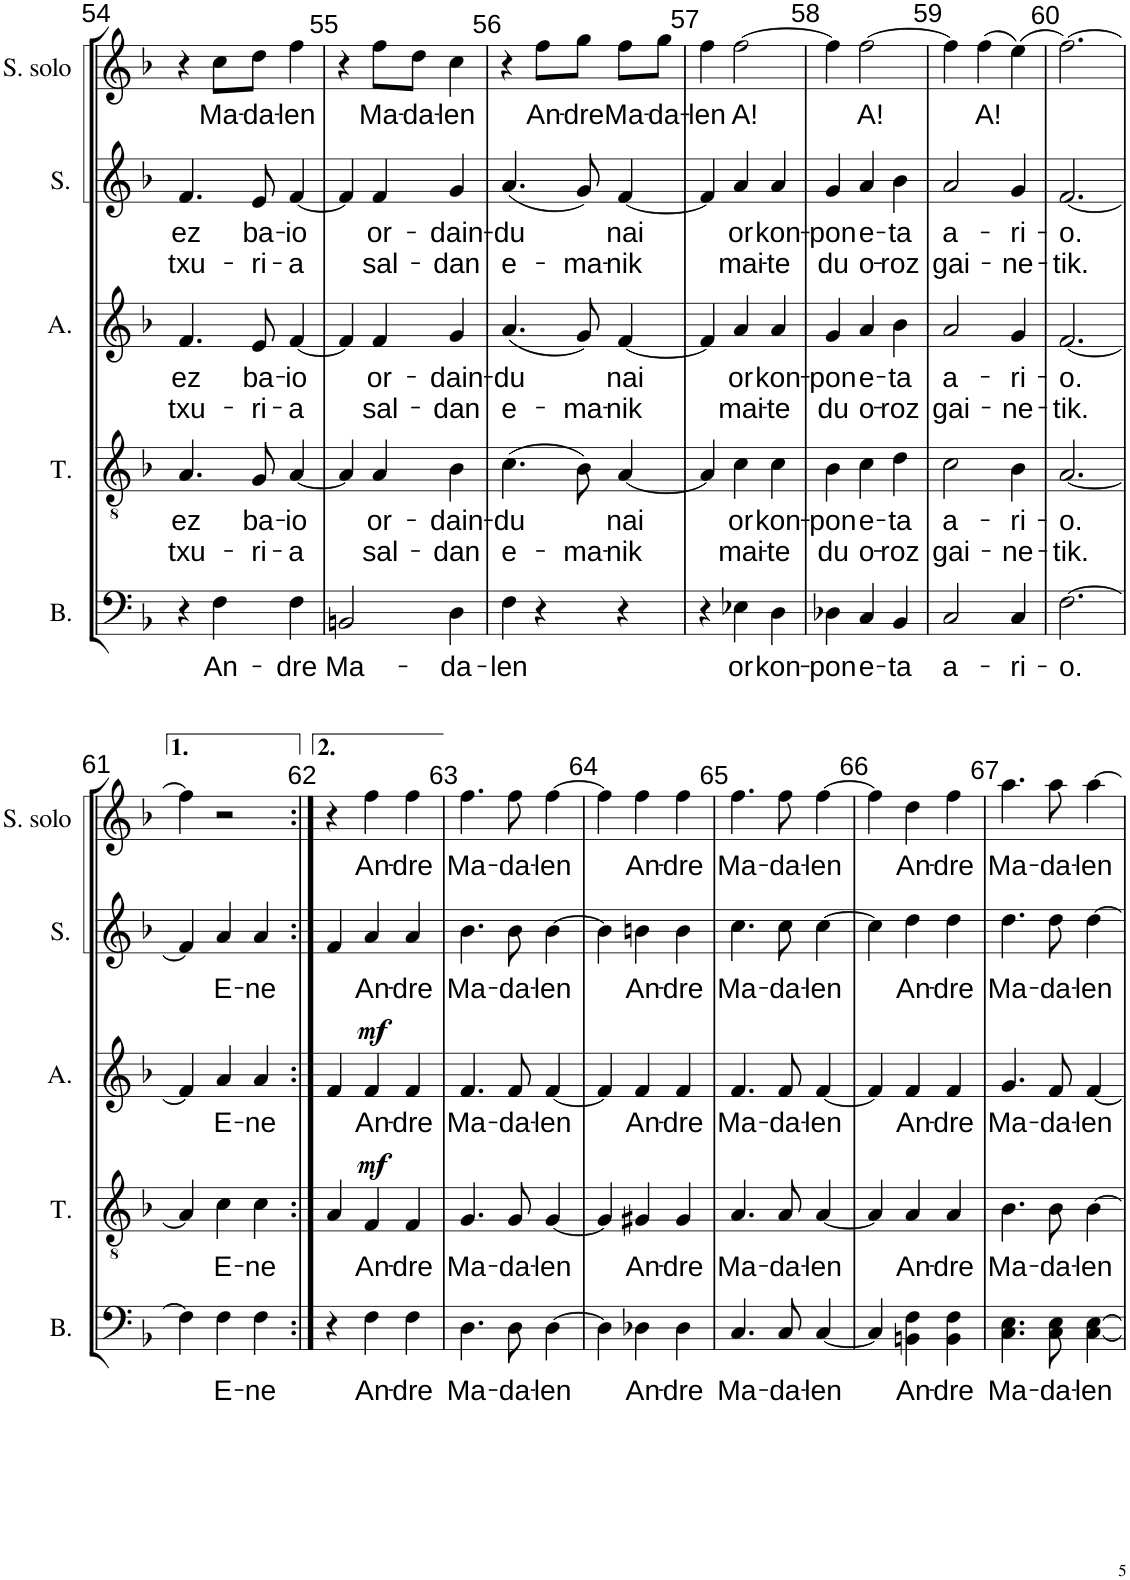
**kern	**text	**kern	**text	**text	**dynam	**kern	**text	**text	**dynam	**kern	**text	**text	**kern	**text
*part5	*part5	*part4	*part4	*part4	*part4	*part3	*part3	*part3	*part3	*part2	*part2	*part2	*part1	*part1
*staff5	*staff5	*staff4	*staff4	*staff4	*staff4	*staff3	*staff3	*staff3	*staff3	*staff2	*staff2	*staff2	*staff1	*staff1
*I"Basse	*	*I"Ténor	*	*	*	*I"Alto	*	*	*	*I"Soprano	*	*	*I"Soprano solo	*
*I'B.	*	*I'T.	*	*	*	*I'A.	*	*	*	*I'S.	*	*	*I'S. solo	*
!!LO:PB:g=z
*clefF4	*	*clefGv2	*	*	*	*clefG2	*	*	*	*clefG2	*	*	*clefG2	*
*k[b-]	*	*k[b-]	*	*	*	*k[b-]	*	*	*	*k[b-]	*	*	*k[b-]	*
*M3/4	*	*M3/4	*	*	*	*M3/4	*	*	*	*M3/4	*	*	*M3/4	*
=54	=54	=54	=54	=54	=54	=54	=54	=54	=54	=54	=54	=54	=54	=54
!	!	!	!LO:LY:b	!LO:LY:b	!	!	!LO:LY:b	!LO:LY:b	!	!	!LO:LY:b	!LO:LY:b	!	!
4r	.	4.A/	ez	txu-	.	4.f/	ez	txu-	.	4.f/	ez	txu-	4r	.
!	!LO:LY:b	!	!	!	!	!	!	!	!	!	!	!	!	!LO:LY:b
4F\	An-	.	.	.	.	.	.	.	.	.	.	.	8cc\L	Ma-
!	!	!	!LO:LY:b	!LO:LY:b	!	!	!LO:LY:b	!LO:LY:b	!	!	!LO:LY:b	!LO:LY:b	!	!LO:LY:b
.	.	8G/	ba-	-ri-	.	8e/	ba-	-ri-	.	8e/	ba-	-ri-	8dd\J	-da-
!	!LO:LY:b	!	!LO:LY:b	!LO:LY:b	!	!	!LO:LY:b	!LO:LY:b	!	!	!LO:LY:b	!LO:LY:b	!	!LO:LY:b
4F\	-dre	[4A/	-io	-a	.	[4f/	-io	-a	.	[4f/	-io	-a	4ff\	-len
=55	=55	=55	=55	=55	=55	=55	=55	=55	=55	=55	=55	=55	=55	=55
!	!LO:LY:b	!	!	!	!	!	!	!	!	!	!	!	!	!
2BBn/	Ma-	4A/]	.	.	.	4f/]	.	.	.	4f/]	.	.	4r	.
!	!	!	!LO:LY:b	!LO:LY:b	!	!	!LO:LY:b	!LO:LY:b	!	!	!LO:LY:b	!LO:LY:b	!	!LO:LY:b
.	.	4A/	or-	sal-	.	4f/	or-	sal-	.	4f/	or-	sal-	8ff\L	Ma-
!	!	!	!	!	!	!	!	!	!	!	!	!	!	!LO:LY:b
.	.	.	.	.	.	.	.	.	.	.	.	.	8dd\J	-da-
!	!LO:LY:b	!	!LO:LY:b	!LO:LY:b	!	!	!LO:LY:b	!LO:LY:b	!	!	!LO:LY:b	!LO:LY:b	!	!LO:LY:b
4D\	-da-	4B-\	-dain-	-dan	.	4g/	-dain-	-dan	.	4g/	-dain-	-dan	4cc\	-len
=56	=56	=56	=56	=56	=56	=56	=56	=56	=56	=56	=56	=56	=56	=56
!	!LO:LY:b	!	!LO:LY:b	!LO:LY:b	!	!	!LO:LY:b	!LO:LY:b	!	!	!LO:LY:b	!LO:LY:b	!	!
4F\	-len	(4.c\	-du	e-	.	(4.a/	-du	e-	.	(4.a/	-du	e-	4r	.
!	!	!	!	!	!	!	!	!	!	!	!	!	!	!LO:LY:b
4r	.	.	.	.	.	.	.	.	.	.	.	.	8ff\L	An-
!	!	!	!	!LO:LY:b	!	!	!	!LO:LY:b	!	!	!	!LO:LY:b	!	!LO:LY:b
.	.	8B-\)	.	-ma-	.	8g/)	.	-ma-	.	8g/)	.	-ma-	8gg\J	-dre
!	!	!	!LO:LY:b	!LO:LY:b	!	!	!LO:LY:b	!LO:LY:b	!	!	!LO:LY:b	!LO:LY:b	!	!LO:LY:b
4r	.	[4A/	nai	-nik	.	[4f/	nai	-nik	.	[4f/	nai	-nik	8ff\L	Ma-
!	!	!	!	!	!	!	!	!	!	!	!	!	!	!LO:LY:b
.	.	.	.	.	.	.	.	.	.	.	.	.	8gg\J	-da-
=57	=57	=57	=57	=57	=57	=57	=57	=57	=57	=57	=57	=57	=57	=57
!	!	!	!	!	!	!	!	!	!	!	!	!	!	!LO:LY:b
4r	.	4A/]	.	.	.	4f/]	.	.	.	4f/]	.	.	4ff\	-len
!	!LO:LY:b	!	!LO:LY:b	!LO:LY:b	!	!	!LO:LY:b	!LO:LY:b	!	!	!LO:LY:b	!LO:LY:b	!	!LO:LY:b
4E-X\	or	4c\	or	mai-	.	4a/	or	mai-	.	4a/	or	mai-	[2ff\	A!
!	!LO:LY:b	!	!LO:LY:b	!LO:LY:b	!	!	!LO:LY:b	!LO:LY:b	!	!	!LO:LY:b	!LO:LY:b	!	!
4D\	kon-	4c\	kon-	-te	.	4a/	kon-	-te	.	4a/	kon-	-te	.	.
=58	=58	=58	=58	=58	=58	=58	=58	=58	=58	=58	=58	=58	=58	=58
!	!LO:LY:b	!	!LO:LY:b	!LO:LY:b	!	!	!LO:LY:b	!LO:LY:b	!	!	!LO:LY:b	!LO:LY:b	!	!
4D-X\	-pon	4B-\	-pon	du	.	4g/	-pon	du	.	4g/	-pon	du	4ff\]	.
!	!LO:LY:b	!	!LO:LY:b	!LO:LY:b	!	!	!LO:LY:b	!LO:LY:b	!	!	!LO:LY:b	!LO:LY:b	!	!LO:LY:b
4C/	e-	4c\	e-	o-	.	4a/	e-	o-	.	4a/	e-	o-	[2ff\	A!
!	!LO:LY:b	!	!LO:LY:b	!LO:LY:b	!	!	!LO:LY:b	!LO:LY:b	!	!	!LO:LY:b	!LO:LY:b	!	!
4BB-/	-ta	4d\	-ta	-roz	.	4b-\	-ta	-roz	.	4b-\	-ta	-roz	.	.
=59	=59	=59	=59	=59	=59	=59	=59	=59	=59	=59	=59	=59	=59	=59
!	!LO:LY:b	!	!LO:LY:b	!LO:LY:b	!	!	!LO:LY:b	!LO:LY:b	!	!	!LO:LY:b	!LO:LY:b	!	!
2C/	a-	2c\	a-	gai-	.	2a/	a-	gai-	.	2a/	a-	gai-	4ff\]	.
!	!	!	!	!	!	!	!	!	!	!	!	!	!	!LO:LY:b
.	.	.	.	.	.	.	.	.	.	.	.	.	(4ff\	A!
!	!LO:LY:b	!	!LO:LY:b	!LO:LY:b	!	!	!LO:LY:b	!LO:LY:b	!	!	!LO:LY:b	!LO:LY:b	!	!
4C/	-ri-	4B-\	-ri-	-ne-	.	4g/	-ri-	-ne-	.	4g/	-ri-	-ne-	(4ee\)	.
=60	=60	=60	=60	=60	=60	=60	=60	=60	=60	=60	=60	=60	=60	=60
!	!LO:LY:b	!	!LO:LY:b	!LO:LY:b	!	!	!LO:LY:b	!LO:LY:b	!	!	!LO:LY:b	!LO:LY:b	!	!
[2.F\	-o.	[2.A/	-o.	-tik.	.	[2.f/	-o.	-tik.	.	[2.f/	-o.	-tik.	[2.ff\)	.
!!LO:LB:g=z
=61	=61	=61	=61	=61	=61	=61	=61	=61	=61	=61	=61	=61	=61	=61
4F\]	.	4A/]	.	.	.	4f/]	.	.	.	4f/]	.	.	4ff\]	.
!	!LO:LY:b	!	!LO:LY:b	!	!	!	!LO:LY:b	!	!	!	!LO:LY:b	!	!	!
4F\	E-	4c\	E-	.	.	4a/	E-	.	.	4a/	E-	.	2r	.
!	!LO:LY:b	!	!LO:LY:b	!	!	!	!LO:LY:b	!	!	!	!LO:LY:b	!	!	!
4F\	-ne	4c\	-ne	.	.	4a/	-ne	.	.	4a/	-ne	.	.	.
=62:|!	=62:|!	=62:|!	=62:|!	=62:|!	=62:|!	=62:|!	=62:|!	=62:|!	=62:|!	=62:|!	=62:|!	=62:|!	=62:|!	=62:|!
4r	.	4A/	.	.	.	4f/	.	.	.	4f/	.	.	4r	.
!	!LO:LY:b	!	!LO:LY:b	!	!LO:DY:a	!	!LO:LY:b	!	!LO:DY:a	!	!LO:LY:b	!	!	!LO:LY:b
4F\	An-	4F/	An-	.	mf	4f/	An-	.	mf	4a/	An-	.	4ff\	An-
!	!LO:LY:b	!	!LO:LY:b	!	!	!	!LO:LY:b	!	!	!	!LO:LY:b	!	!	!LO:LY:b
4F\	-dre	4F/	-dre	.	.	4f/	-dre	.	.	4a/	-dre	.	4ff\	-dre
=63	=63	=63	=63	=63	=63	=63	=63	=63	=63	=63	=63	=63	=63	=63
!	!LO:LY:b	!	!LO:LY:b	!	!	!	!LO:LY:b	!	!	!	!LO:LY:b	!	!	!LO:LY:b
4.D\	Ma-	4.G/	Ma-	.	.	4.f/	Ma-	.	.	4.b-\	Ma-	.	4.ff\	Ma-
!	!LO:LY:b	!	!LO:LY:b	!	!	!	!LO:LY:b	!	!	!	!LO:LY:b	!	!	!LO:LY:b
8D\	-da-	8G/	-da-	.	.	8f/	-da-	.	.	8b-\	-da-	.	8ff\	-da-
!	!LO:LY:b	!	!LO:LY:b	!	!	!	!LO:LY:b	!	!	!	!LO:LY:b	!	!	!LO:LY:b
[4D\	-len	[4G/	-len	.	.	[4f/	-len	.	.	[4b-\	-len	.	[4ff\	-len
=64	=64	=64	=64	=64	=64	=64	=64	=64	=64	=64	=64	=64	=64	=64
4D\]	.	4G/]	.	.	.	4f/]	.	.	.	4b-\]	.	.	4ff\]	.
!	!LO:LY:b	!	!LO:LY:b	!	!	!	!LO:LY:b	!	!	!	!LO:LY:b	!	!	!LO:LY:b
4D-X\	An-	4G#X/	An-	.	.	4f/	An-	.	.	4bn\	An-	.	4ff\	An-
!	!LO:LY:b	!	!LO:LY:b	!	!	!	!LO:LY:b	!	!	!	!LO:LY:b	!	!	!LO:LY:b
4D-\	-dre	4G#/	-dre	.	.	4f/	-dre	.	.	4b\	-dre	.	4ff\	-dre
=65	=65	=65	=65	=65	=65	=65	=65	=65	=65	=65	=65	=65	=65	=65
!	!LO:LY:b	!	!LO:LY:b	!	!	!	!LO:LY:b	!	!	!	!LO:LY:b	!	!	!LO:LY:b
4.C/	Ma-	4.A/	Ma-	.	.	4.f/	Ma-	.	.	4.cc\	Ma-	.	4.ff\	Ma-
!	!LO:LY:b	!	!LO:LY:b	!	!	!	!LO:LY:b	!	!	!	!LO:LY:b	!	!	!LO:LY:b
8C/	-da-	8A/	-da-	.	.	8f/	-da-	.	.	8cc\	-da-	.	8ff\	-da-
!	!LO:LY:b	!	!LO:LY:b	!	!	!	!LO:LY:b	!	!	!	!LO:LY:b	!	!	!LO:LY:b
[4C/	-len	[4A/	-len	.	.	[4f/	-len	.	.	[4cc\	-len	.	[4ff\	-len
=66	=66	=66	=66	=66	=66	=66	=66	=66	=66	=66	=66	=66	=66	=66
4C/]	.	4A/]	.	.	.	4f/]	.	.	.	4cc\]	.	.	4ff\]	.
!	!LO:LY:b	!	!LO:LY:b	!	!	!	!LO:LY:b	!	!	!	!LO:LY:b	!	!	!LO:LY:b
4BBn\ 4F\	An-	4A/	An-	.	.	4f/	An-	.	.	4dd\	An-	.	4dd\	An-
!	!LO:LY:b	!	!LO:LY:b	!	!	!	!LO:LY:b	!	!	!	!LO:LY:b	!	!	!LO:LY:b
4BB\ 4F\	-dre	4A/	-dre	.	.	4f/	-dre	.	.	4dd\	-dre	.	4ff\	-dre
=67	=67	=67	=67	=67	=67	=67	=67	=67	=67	=67	=67	=67	=67	=67
!	!LO:LY:b	!	!LO:LY:b	!	!	!	!LO:LY:b	!	!	!	!LO:LY:b	!	!	!LO:LY:b
4.C\ 4.E\	Ma-	4.B-\	Ma-	.	.	4.g/	Ma-	.	.	4.dd\	Ma-	.	4.aa\	Ma-
!	!LO:LY:b	!	!LO:LY:b	!	!	!	!LO:LY:b	!	!	!	!LO:LY:b	!	!	!LO:LY:b
8C\ 8E\	-da-	8B-\	-da-	.	.	8f/	-da-	.	.	8dd\	-da-	.	8aa\	-da-
!	!LO:LY:b	!	!LO:LY:b	!	!	!	!LO:LY:b	!	!	!	!LO:LY:b	!	!	!LO:LY:b
[4C\ [4E\	-len	[4B-\	-len	.	.	[4f/	-len	.	.	[4dd\	-len	.	[4aa\	-len
=	=	=	=	=	=	=	=	=	=	=	=	=	=	=
*-	*-	*-	*-	*-	*-	*-	*-	*-	*-	*-	*-	*-	*-	*-
